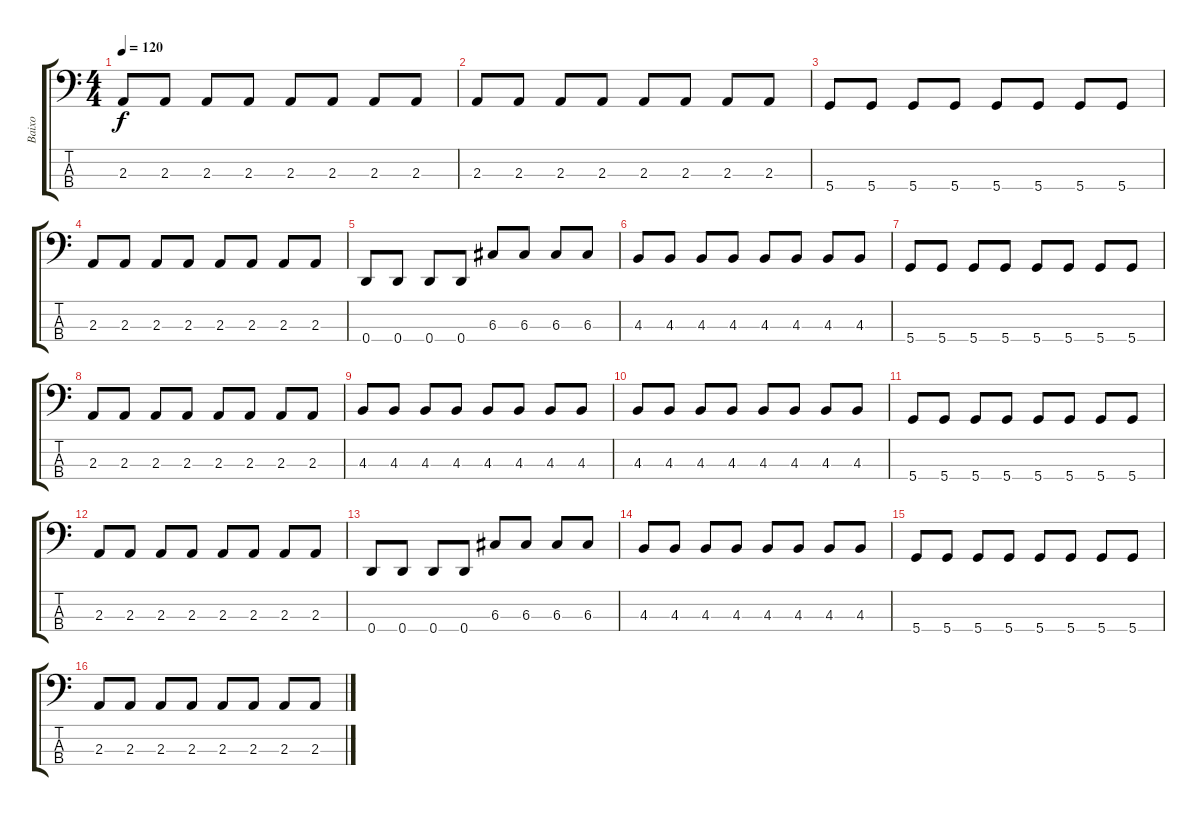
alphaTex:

\track ("Baixo" "Baixo") {instrument electricbassfinger}
\staff {score tabs}
\tuning (F2 C2 G1 D1) {hide}
\ts (4 4)
\tempo 120
\clef f4
\ks c
2.3.8{dy f} 2.3.8 2.3.8 2.3.8 2.3.8 2.3.8 2.3.8 2.3.8 |
2.3.8 2.3.8 2.3.8 2.3.8 2.3.8 2.3.8 2.3.8 2.3.8 |
5.4.8 5.4.8 5.4.8 5.4.8 5.4.8 5.4.8 5.4.8 5.4.8 |
2.3.8 2.3.8 2.3.8 2.3.8 2.3.8 2.3.8 2.3.8 2.3.8 |
0.4.8 0.4.8 0.4.8 0.4.8 6.3.8 6.3.8 6.3.8 6.3.8 |
4.3.8 4.3.8 4.3.8 4.3.8 4.3.8 4.3.8 4.3.8 4.3.8 |
5.4.8 5.4.8 5.4.8 5.4.8 5.4.8 5.4.8 5.4.8 5.4.8 |
2.3.8 2.3.8 2.3.8 2.3.8 2.3.8 2.3.8 2.3.8 2.3.8 |
4.3.8 4.3.8 4.3.8 4.3.8 4.3.8 4.3.8 4.3.8 4.3.8 |
4.3.8 4.3.8 4.3.8 4.3.8 4.3.8 4.3.8 4.3.8 4.3.8 |
5.4.8 5.4.8 5.4.8 5.4.8 5.4.8 5.4.8 5.4.8 5.4.8 |
2.3.8 2.3.8 2.3.8 2.3.8 2.3.8 2.3.8 2.3.8 2.3.8 |
0.4.8 0.4.8 0.4.8 0.4.8 6.3.8 6.3.8 6.3.8 6.3.8 |
4.3.8 4.3.8 4.3.8 4.3.8 4.3.8 4.3.8 4.3.8 4.3.8 |
5.4.8 5.4.8 5.4.8 5.4.8 5.4.8 5.4.8 5.4.8 5.4.8 |
2.3.8 2.3.8 2.3.8 2.3.8 2.3.8 2.3.8 2.3.8 2.3.8
